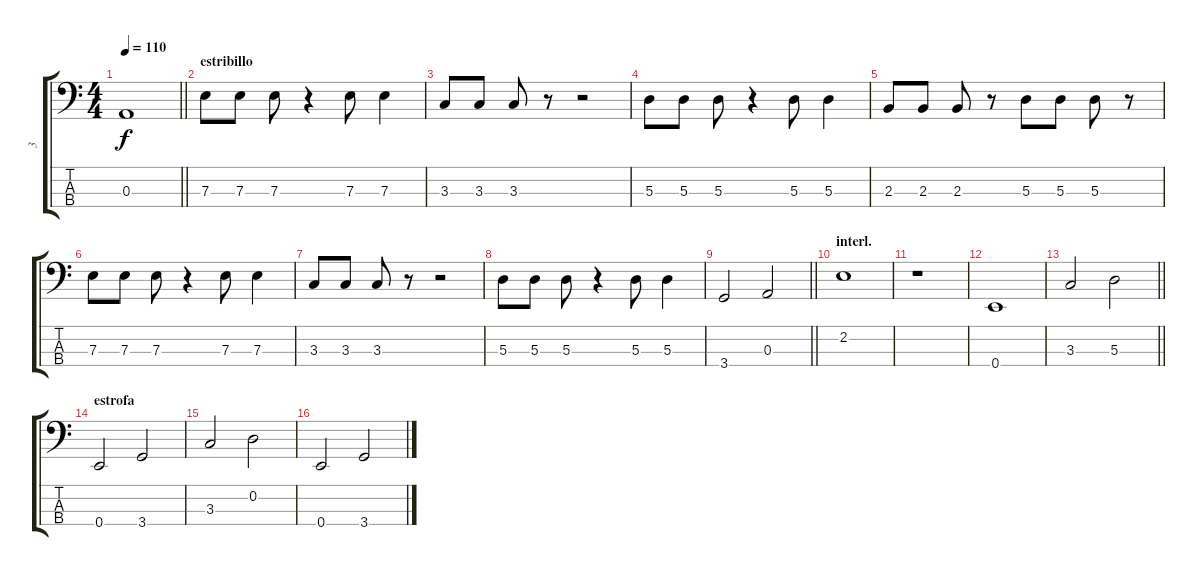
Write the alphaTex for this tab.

\track ("3" "3") {instrument electricbassfinger}
\staff {score tabs}
\tuning (G2 D2 A1 E1) {hide}
\ts (4 4)
\tempo 110
\clef f4
\barLineRight lightlight
\ks c
0.3{t}.1{dy f} |
\section ("" "estribillo")
7.3.8 7.3.8 7.3.8 r.4 7.3.8 7.3.4 |
3.3.8 3.3.8 3.3.8 r.8 r.2 |
5.3.8 5.3.8 5.3.8 r.4 5.3.8 5.3.4 |
2.3.8 2.3.8 2.3.8 r.8 5.3.8 5.3.8 5.3.8 r.8 |
7.3.8 7.3.8 7.3.8 r.4 7.3.8 7.3.4 |
3.3.8 3.3.8 3.3.8 r.8 r.2 |
5.3.8 5.3.8 5.3.8 r.4 5.3.8 5.3.4 |
\barLineRight lightlight
3.4.2 0.3.2 |
\section ("" "interl.")
2.2.1 |
r.1 |
0.4.1 |
\barLineRight lightlight
3.3.2 5.3.2 |
\section ("" "estrofa")
0.4.2 3.4.2 |
3.3.2 0.2.2 |
0.4.2 3.4.2
